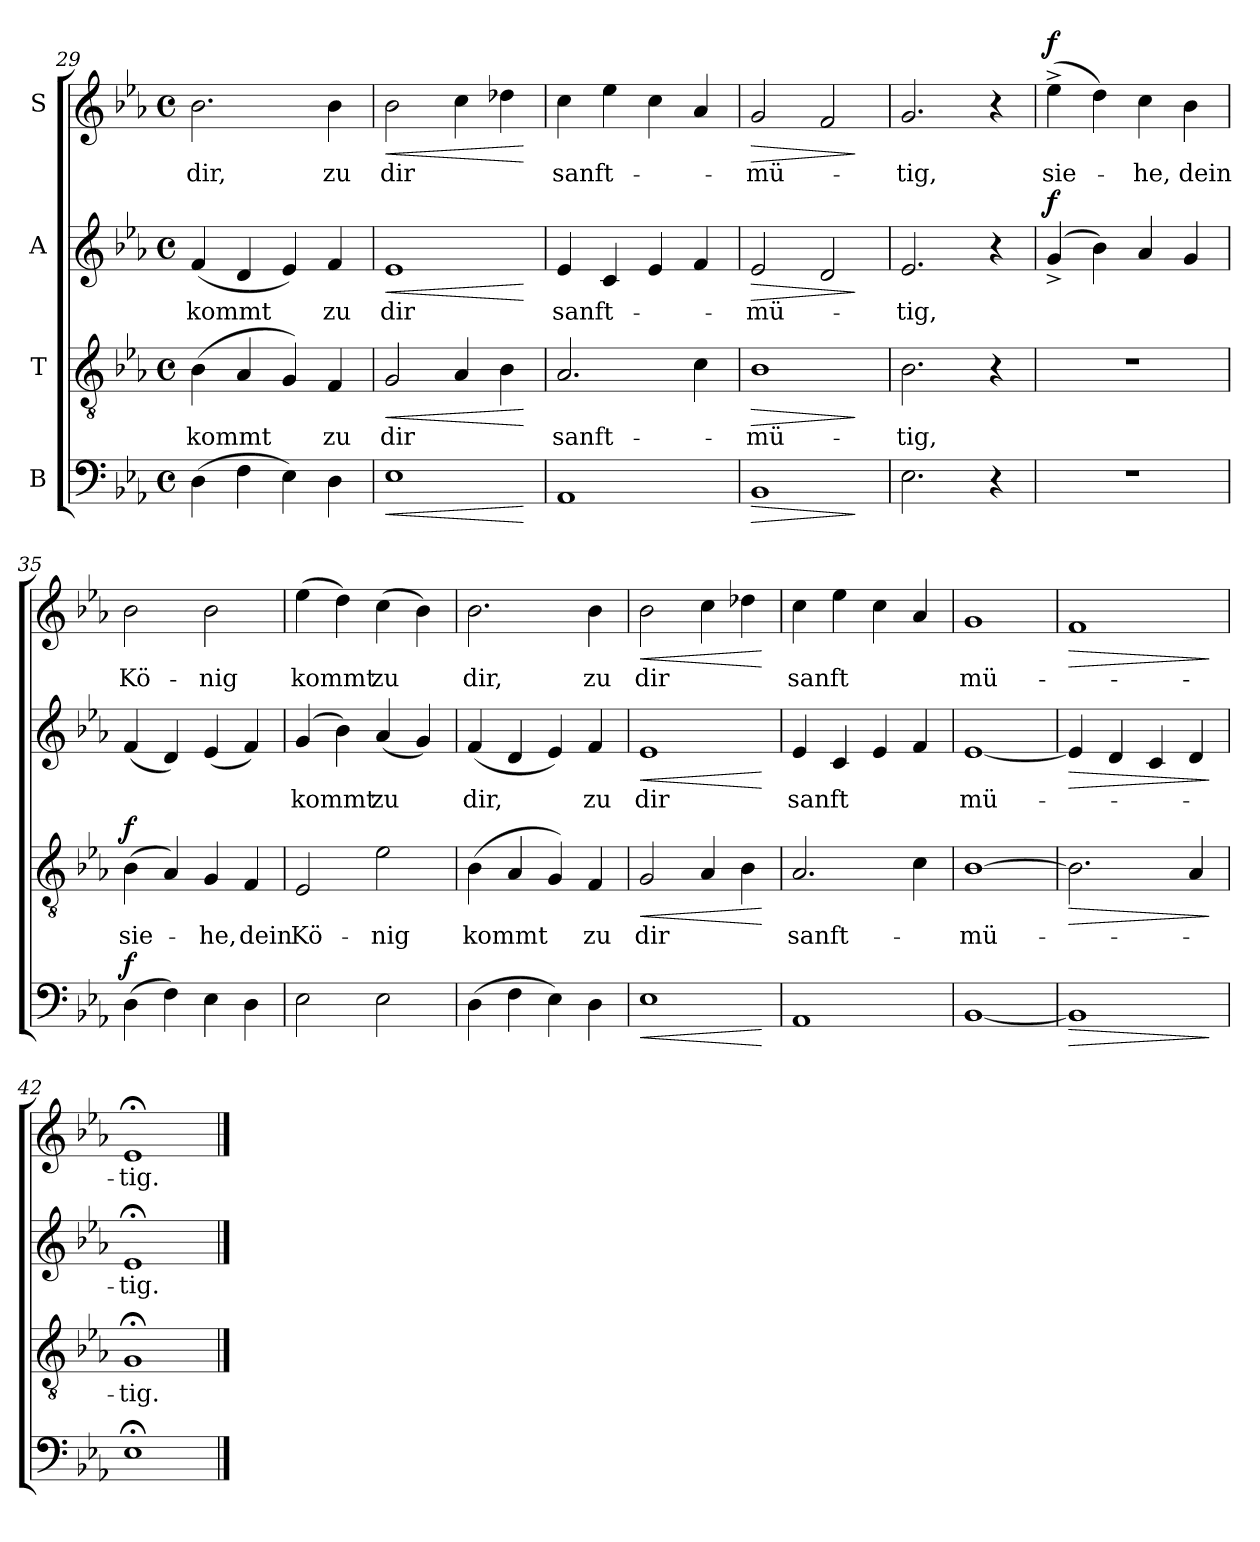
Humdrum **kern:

**kern	**dynam	**kern	**text	**dynam	**kern	**text	**dynam	**kern	**text	**dynam
*part4	*part4	*part3	*part3	*part3	*part2	*part2	*part2	*part1	*part1	*part1
*staff4	*staff4	*staff3	*staff3	*staff3	*staff2	*staff2	*staff2	*staff1	*staff1	*staff1
*I"B	*	*I"T	*	*	*I"A	*	*	*I"S	*	*
!!LO:LB:g=z
*clefF4	*	*clefGv2	*	*	*clefG2	*	*	*clefG2	*	*
*k[b-e-a-]	*	*k[b-e-a-]	*	*	*k[b-e-a-]	*	*	*k[b-e-a-]	*	*
*M4/4	*	*M4/4	*	*	*M4/4	*	*	*M4/4	*	*
*met(c)	*	*met(c)	*	*	*met(c)	*	*	*met(c)	*	*
=29	=29	=29	=29	=29	=29	=29	=29	=29	=29	=29
(4D\	.	(4B-\	kommt	.	(>4f/	kommt	.	2.b-\	dir,	.
4F\	.	4A-/	.	.	4d/	.	.	.	.	.
4E-\)	.	4G/)	.	.	4e-/)	.	.	.	.	.
4D\	.	4F/	zu	.	4f/	zu	.	4b-\	zu	.
=30	=30	=30	=30	=30	=30	=30	=30	=30	=30	=30
!	!LO:HP:b	!	!	!LO:HP:b	!	!	!LO:HP:b	!	!	!LO:HP:b
1E-	<	2G/	dir	<	1e-	dir	<	2b-\	dir	<
.	.	4A-/	.	.	.	.	.	4cc\	.	.
.	.	4B-\	.	.	.	.	.	4dd-X\	.	.
.	[	.	.	[	.	.	[	.	.	[
=31	=31	=31	=31	=31	=31	=31	=31	=31	=31	=31
1AA-	.	2.A-/	sanft-	.	4e-/	sanft-	.	4cc\	sanft-	.
.	.	.	.	.	4c/	.	.	4ee-\	.	.
.	.	.	.	.	4e-/	.	.	4cc\	.	.
.	.	4c\	.	.	4f/	.	.	4a-/	.	.
=32	=32	=32	=32	=32	=32	=32	=32	=32	=32	=32
!	!LO:HP:b	!	!	!LO:HP:b	!	!	!LO:HP:b	!	!	!LO:HP:b
1BB-	>	1B-	-mü-	>	2e-/	-mü-	>	2g/	-mü-	>
.	.	.	.	.	2d/	.	.	2f/	.	.
.	]	.	.	]	.	.	]	.	.	]
=33	=33	=33	=33	=33	=33	=33	=33	=33	=33	=33
2.E-\	.	2.B-\	-tig,	.	2.e-/	-tig,	.	2.g/	-tig,	.
4r	.	4r	.	.	4r	.	.	4r	.	.
=34	=34	=34	=34	=34	=34	=34	=34	=34	=34	=34
!	!	!	!	!	!	!	!LO:DY:a	!	!	!LO:DY:a
1r	.	1r	.	.	(4g^/	.	f	(4ee-^\	sie-	f
.	.	.	.	.	4b-\)	.	.	4dd\)	.	.
.	.	.	.	.	4a-/	.	.	4cc\	-he,	.
.	.	.	.	.	4g/	.	.	4b-\	dein	.
=35	=35	=35	=35	=35	=35	=35	=35	=35	=35	=35
!	!LO:DY:a	!	!	!LO:DY:a	!	!	!	!	!	!
(4D\	f	(4B-\	sie-	f	(4f/	.	.	2b-\	Kö-	.
4F\)	.	4A-/)	.	.	4d/)	.	.	.	.	.
4E-\	.	4G/	-he,	.	(4e-/	.	.	2b-\	-nig	.
4D\	.	4F/	dein	.	4f/)	.	.	.	.	.
!!LO:LB:g=z
=36	=36	=36	=36	=36	=36	=36	=36	=36	=36	=36
2E-\	.	2E-/	Kö-	.	(4g/	kommt	.	(4ee-\	kommt	.
.	.	.	.	.	4b-\)	.	.	4dd\)	.	.
2E-\	.	2e-\	-nig	.	(4a-/	zu	.	(4cc\	zu	.
.	.	.	.	.	4g/)	.	.	4b-\)	.	.
=37	=37	=37	=37	=37	=37	=37	=37	=37	=37	=37
(4D\	.	(4B-\	kommt	.	(4f/	dir,	.	2.b-\	dir,	.
4F\	.	4A-/	.	.	4d/	.	.	.	.	.
4E-\)	.	4G/)	.	.	4e-/)	.	.	.	.	.
4D\	.	4F/	zu	.	4f/	zu	.	4b-\	zu	.
=38	=38	=38	=38	=38	=38	=38	=38	=38	=38	=38
!	!LO:HP:b	!	!	!LO:HP:b	!	!	!LO:HP:b	!	!	!LO:HP:b
1E-	<	2G/	dir	<	1e-	dir	<	2b-\	dir	<
.	.	4A-/	.	.	.	.	.	4cc\	.	.
.	.	4B-\	.	.	.	.	.	4dd-X\	.	.
.	[	.	.	[	.	.	[	.	.	[
=39	=39	=39	=39	=39	=39	=39	=39	=39	=39	=39
1AA-	.	2.A-/	sanft-	.	4e-/	-sanft	.	4cc\	-sanft	.
.	.	.	.	.	4c/	.	.	4ee-\	.	.
.	.	.	.	.	4e-/	.	.	4cc\	.	.
.	.	4c\	.	.	4f/	.	.	4a-/	.	.
=40	=40	=40	=40	=40	=40	=40	=40	=40	=40	=40
[1BB-	.	[1B-	-mü-	.	[1e-	-mü-	.	1g	-mü-	.
=41	=41	=41	=41	=41	=41	=41	=41	=41	=41	=41
!	!LO:HP:b	!	!	!LO:HP:b	!	!	!LO:HP:b	!	!	!LO:HP:b
1BB-]	>	2.B-\]	.	>	4e-/]	.	>	1f	.	>
.	.	.	.	.	4d/	.	.	.	.	.
.	.	.	.	.	4c/	.	.	.	.	.
.	.	4A-/	.	.	4d/	.	.	.	.	.
.	]	.	.	]	.	.	]	.	.	]
=42	=42	=42	=42	=42	=42	=42	=42	=42	=42	=42
1E-;<	.	1G;<	-tig.	.	1e-;<	-tig.	.	1e-;<	-tig.	.
==	==	==	==	==	==	==	==	==	==	==
*-	*-	*-	*-	*-	*-	*-	*-	*-	*-	*-
